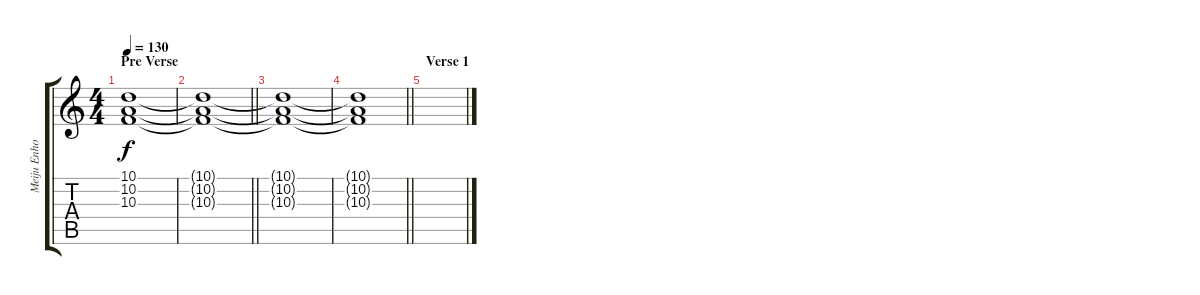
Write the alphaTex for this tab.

\track ("Meiju Enho" "Meiju Enho") {instrument stringensemble1}
\staff {score tabs}
\tuning (E4 B3 G3 D3 A2 E2) {hide}
\ts (4 4)
\section ("" "Pre Verse")
\tempo 130
\clef g2
\ks c
(10.1 10.2 10.3).1{dy f} |
\barLineRight lightlight
(10.1{t} 10.2{t} 10.3{t}).1 |
(10.1{t} 10.2{t} 10.3{t}).1 |
\barLineRight lightlight
(10.1{t} 10.2{t} 10.3{t}).1 |
\section ("" "Verse 1")
